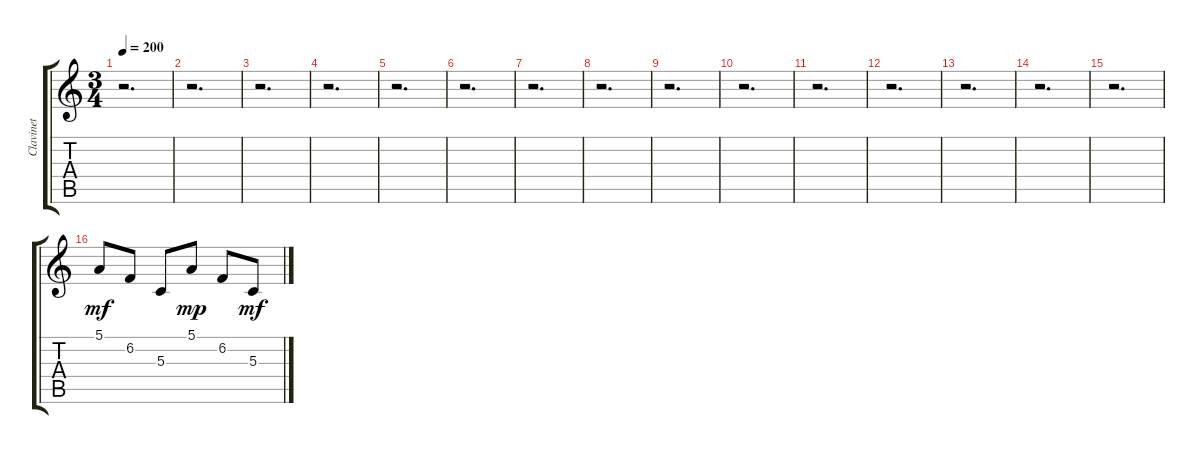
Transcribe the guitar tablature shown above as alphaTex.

\track ("Clavinet" "Clavinet") {instrument clavinet}
\staff {score tabs}
\tuning (E4 B3 G3 D3 A2 E2) {hide}
\ts (3 4)
\tempo 200
\clef g2
\ks c
r.2{d dy mf} |
r.2{d} |
r.2{d} |
r.2{d} |
r.2{d} |
r.2{d} |
r.2{d} |
r.2{d} |
r.2{d} |
r.2{d} |
r.2{d} |
r.2{d} |
r.2{d} |
r.2{d} |
r.2{d} |
5.1.8 6.2.8 5.3.8 5.1.8{dy mp} 6.2.8 5.3.8{dy mf}
